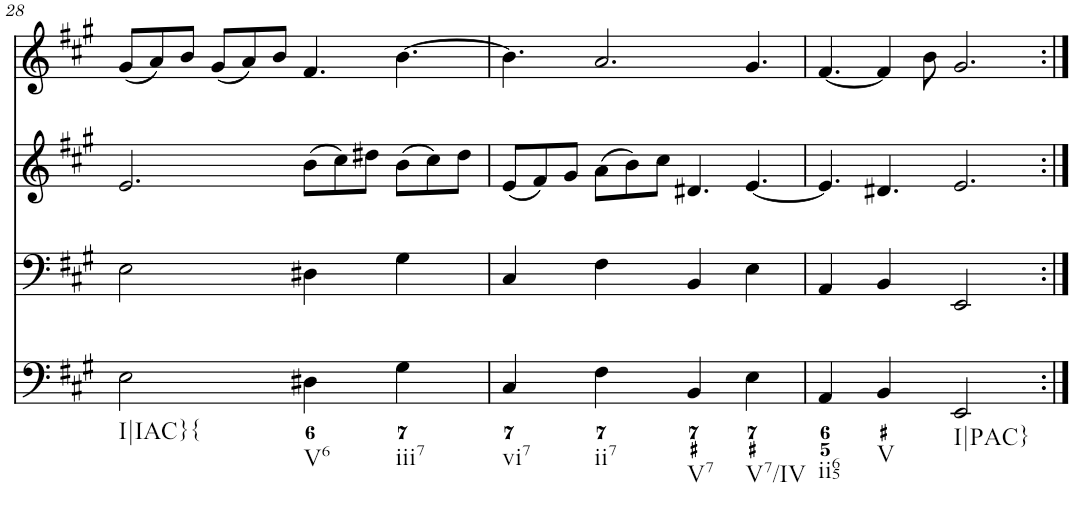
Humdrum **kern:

**kern	**kern	**kern	**kern
*part4	*part3	*part2	*part1
*staff4	*staff3	*staff2	*staff1
*I"Piano	*I"Piano	*I"Piano	*I"Piano
*I'Pno	*I'Pno	*I'Pno	*I'Pno
!!LO:PB:g=z
*clefF4	*clefF4	*clefG2	*clefG2
*k[f#c#g#]	*k[f#c#g#]	*k[f#c#g#]	*k[f#c#g#]
*A:	*A:	*A:	*A:
*M4/4	*M4/4	*M12/8	*M12/8
=28	=28	=28	=28
!LO:TX:b:t=I|IAC}{	!	!	!
2E\	2E\	2.e/	(8g#/L
.	.	.	8a/)
.	.	.	8b/J
.	.	.	(8g#/L
!LO:TX:b:t=V6	!	!	!
4D#X\	4D#X\	.	8a/)
.	.	.	8b/J
!LO:TX:b:t=iii7	!	!	!
4G#\	4G#\	(8b\L	4.f#/
.	.	8cc#\)	.
2ryy	2ryy	8dd#X\J	.
.	.	(8b\L	[4.b\
.	.	8cc#\)	.
.	.	8dd#\J	.
=29	=29	=29	=29
!LO:TX:b:t=vi7	!	!	!
4C#/	4C#/	(8e/L	4.b\]
.	.	8f#/)	.
!LO:TX:b:t=ii7	!	!	!
4F#\	4F#\	8g#/J	.
.	.	(8a\L	2.a/
!LO:TX:b:t=V7	!	!	!
4BB/	4BB/	8b\)	.
.	.	8cc#\J	.
!LO:TX:b:t=V7/IV	!	!	!
4E\	4E\	4.d#X/	.
2ryy	2ryy	.	.
.	.	[4.e/	4.g#/
=30	=30	=30	=30
!LO:TX:b:t=ii65	!	!	!
4AA/	4AA/	4.e/]	[4.f#/
!LO:TX:b:t=V	!	!	!
4BB/	4BB/	.	.
.	.	4.d#X/	4f#/]
!LO:TX:b:t=I|PAC}	!	!	!
2EE/	2EE/	.	.
.	.	.	8b\
.	.	2.e/	2.g#/
2ryy	2ryy	.	.
=:|!	=:|!	=:|!	=:|!
*-	*-	*-	*-
